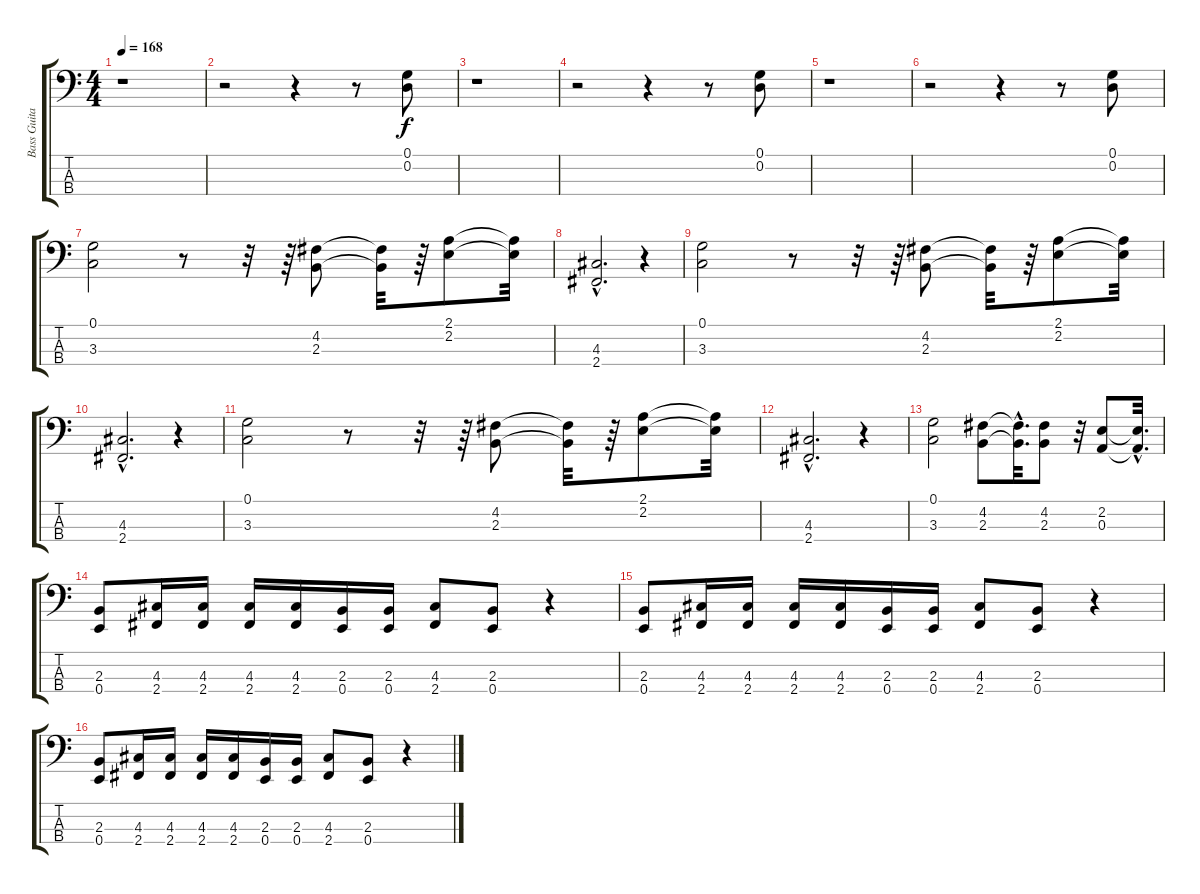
\track ("Bass Guitar" "Bass Guita") {instrument electricbassfinger}
\staff {score tabs}
\tuning (G2 D2 A1 E1) {hide}
\ts (4 4)
\tempo 168
\clef f4
\ks c
r.1{dy f} |
r.2 r.4 r.8 (0.1 0.2).8 |
r.1 |
r.2 r.4 r.8 (0.1 0.2).8 |
r.1 |
r.2 r.4 r.8 (0.1 0.2).8 |
(0.1 3.3).2 r.8 r.32 r.64 (4.2 2.3).8 (4.2{t} 2.3{t}).32 r.64 (2.1 2.2).8 (2.1{t} 2.2{t}).32 |
(4.3{hac} 2.4{hac}).2{d} r.4 |
(0.1 3.3).2 r.8 r.32 r.64 (4.2 2.3).8 (4.2{t} 2.3{t}).32 r.64 (2.1 2.2).8 (2.1{t} 2.2{t}).32 |
(4.3{hac} 2.4{hac}).2{d} r.4 |
(0.1 3.3).2 r.8 r.32 r.64 (4.2 2.3).8 (4.2{t} 2.3{t}).32 r.64 (2.1 2.2).8 (2.1{t} 2.2{t}).32 |
(4.3{hac} 2.4{hac}).2{d} r.4 |
(0.1 3.3).2 (4.2 2.3).8 (4.2{hac t} 2.3{hac t}).32{d} (4.2 2.3).8 r.32 (2.2 0.3).8 (2.2{hac t} 0.3{hac t}).32{d} |
(2.3 0.4).8 (4.3 2.4).16 (4.3 2.4).16 (4.3 2.4).16 (4.3 2.4).16 (2.3 0.4).16 (2.3 0.4).16 (4.3 2.4).8 (2.3 0.4).8 r.4 |
(2.3 0.4).8 (4.3 2.4).16 (4.3 2.4).16 (4.3 2.4).16 (4.3 2.4).16 (2.3 0.4).16 (2.3 0.4).16 (4.3 2.4).8 (2.3 0.4).8 r.4 |
(2.3 0.4).8 (4.3 2.4).16 (4.3 2.4).16 (4.3 2.4).16 (4.3 2.4).16 (2.3 0.4).16 (2.3 0.4).16 (4.3 2.4).8 (2.3 0.4).8 r.4
